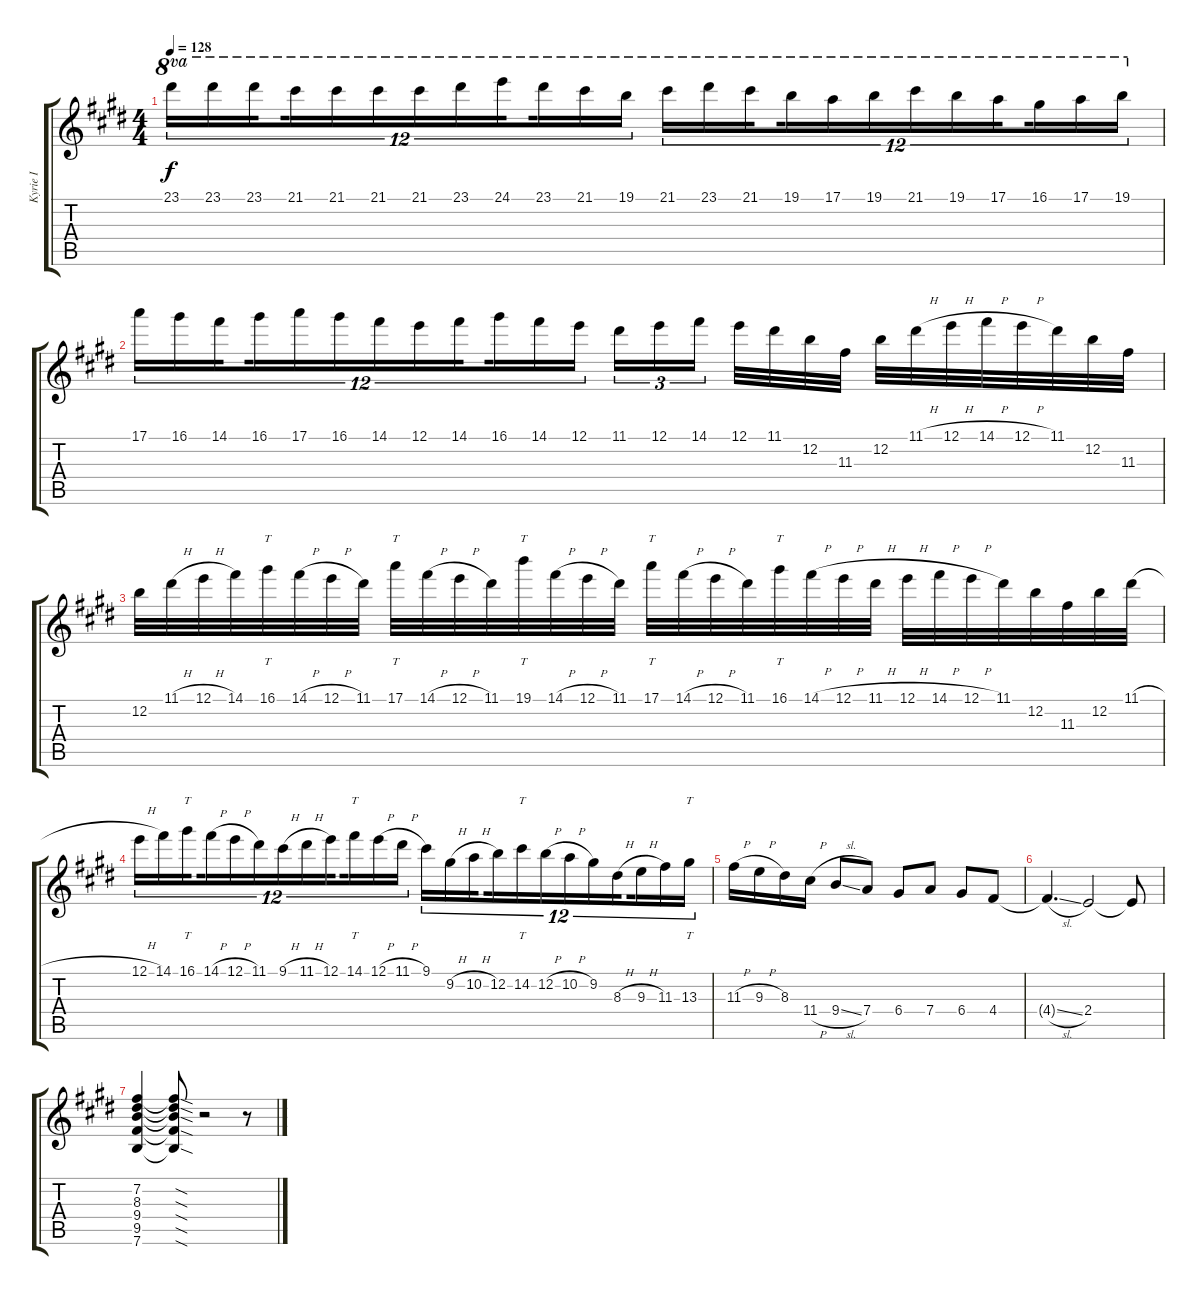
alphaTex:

\track ("Kyrie I" "Kyrie I") {instrument overdrivenguitar}
\staff {score tabs}
\tuning (E4 B3 G3 D3 A2 E2) {hide}
\ts (4 4)
\tempo 128
\clef g2
\ks e
23.1.16{tu (12 8) ot 8va dy f} 23.1.16{tu (12 8) ot 8va} 23.1.16{tu (12 8) ot 8va beam splitsecondary} 21.1.16{tu (12 8) ot 8va} 21.1.16{tu (12 8) ot 8va} 21.1.16{tu (12 8) ot 8va} 21.1.16{tu (12 8) ot 8va} 23.1.16{tu (12 8) ot 8va} 24.1.16{tu (12 8) ot 8va beam splitsecondary} 23.1.16{tu (12 8) ot 8va} 21.1.16{tu (12 8) ot 8va} 19.1.16{tu (12 8) ot 8va} 21.1.16{tu (12 8) ot 8va} 23.1.16{tu (12 8) ot 8va} 21.1.16{tu (12 8) ot 8va beam splitsecondary} 19.1.16{tu (12 8) ot 8va} 17.1.16{tu (12 8) ot 8va} 19.1.16{tu (12 8) ot 8va} 21.1.16{tu (12 8) ot 8va} 19.1.16{tu (12 8) ot 8va} 17.1.16{tu (12 8) ot 8va beam splitsecondary} 16.1.16{tu (12 8) ot 8va} 17.1.16{tu (12 8) ot 8va} 19.1.16{tu (12 8) ot 8va} |
17.1.16{tu (12 8)} 16.1.16{tu (12 8)} 14.1.16{tu (12 8) beam splitsecondary} 16.1.16{tu (12 8)} 17.1.16{tu (12 8)} 16.1.16{tu (12 8)} 14.1.16{tu (12 8)} 12.1.16{tu (12 8)} 14.1.16{tu (12 8) beam splitsecondary} 16.1.16{tu (12 8)} 14.1.16{tu (12 8)} 12.1.16{tu (12 8)} 11.1.16{tu (3 2)} 12.1.16{tu (3 2)} 14.1.16{tu (3 2) beam splitsecondary} 12.1.32 11.1.32 12.2.32 11.3.32 12.2.32 11.1{h}.32 12.1{h}.32 14.1{h}.32 12.1{h}.32 11.1.32 12.2.32 11.3.32 |
12.2.32 11.1{h}.32 12.1{h}.32 14.1.32 16.1.32{tt} 14.1{h}.32 12.1{h}.32 11.1.32 17.1.32{tt} 14.1{h}.32 12.1{h}.32 11.1.32 19.1.32{tt} 14.1{h}.32 12.1{h}.32 11.1.32 17.1.32{tt} 14.1{h}.32 12.1{h}.32 11.1.32 16.1.32{tt} 14.1{h}.32 12.1{h}.32 11.1{h}.32 12.1{h}.32 14.1{h}.32 12.1{h}.32 11.1.32 12.2.32 11.3.32 12.2.32 11.1{h}.32 |
12.1{h}.16{tu (12 8)} 14.1.16{tu (12 8)} 16.1.16{tt tu (12 8) beam splitsecondary} 14.1{h}.16{tu (12 8)} 12.1{h}.16{tu (12 8)} 11.1.16{tu (12 8)} 9.1{h}.16{tu (12 8)} 11.1{h}.16{tu (12 8)} 12.1.16{tu (12 8) beam splitsecondary} 14.1.16{tt tu (12 8)} 12.1{h}.16{tu (12 8)} 11.1{h}.16{tu (12 8)} 9.1.16{tu (12 8)} 9.2{h}.16{tu (12 8)} 10.2{h}.16{tu (12 8) beam splitsecondary} 12.2.16{tu (12 8)} 14.2.16{tt tu (12 8)} 12.2{h}.16{tu (12 8)} 10.2{h}.16{tu (12 8)} 9.2.16{tu (12 8)} 8.3{h}.16{tu (12 8) beam splitsecondary} 9.3{h}.16{tu (12 8)} 11.3.16{tu (12 8)} 13.3.16{tt tu (12 8)} |
11.3{h}.16 9.3{h}.16 8.3.16 11.4{h}.16 9.4{sl}.8 7.4.8 6.4.8 7.4.8 6.4.8 4.4.8 |
4.4{sl t}.4{d} 2.4.2{volume 7} 2.4{t}.8 |
(7.2 8.3 9.4 9.5 7.6).4{volume 13} (7.2{sod t} 8.3{sod t} 9.4{sod t} 9.5{sod t} 7.6{sod t}).8 r.2 r.8
